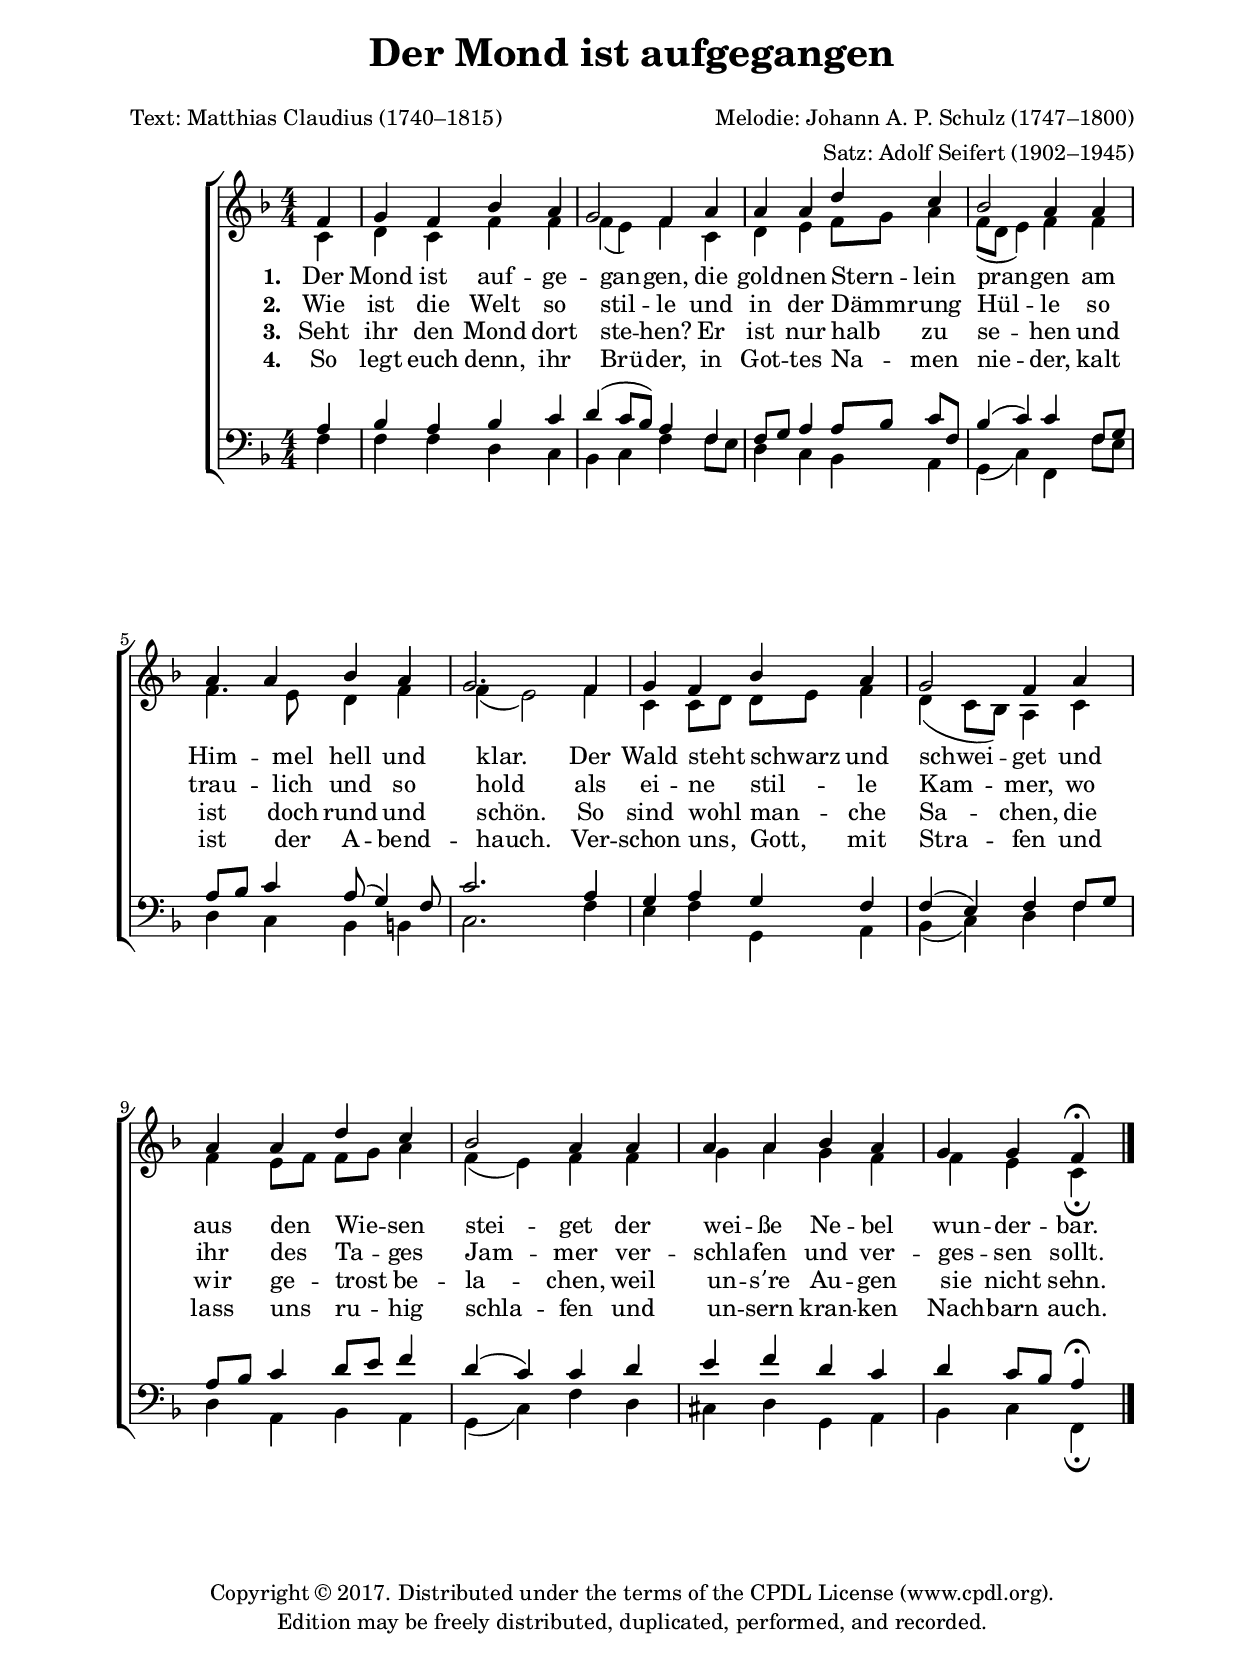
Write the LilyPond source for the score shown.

\version "2.14.2"

global = {
  \key f \major
  \time 4/4
  \autoBeamOff \numericTimeSignature
}


sopone = \relative c' {
  \partial 4
  f4 g f bes a g2 f4 a a a d c bes2 a4 a
  a a bes a g2. f4 g f bes a g2 f4 a a a d c
  bes2 a4 a a a bes a g g f \fermata
}



alto = \relative c' {  
  \partial 4
  c4 d c f f f( e) f 
  c d e f8[ g] a4 f8([ d] e4) f f
  f4. e8 d4 f f( e2) f4 c c8[ d] d[e] f4
  d( c8[ bes]) a4 c f4 e8[ f] f[ g] a4
  f( e) f f g a g f f e c \fermata
}


tenor = \relative c' {
  \partial 4
  a4 bes a bes c d( c8[ bes]) a4 f 
  f8[ g] a4 a8[ bes] c[ f,] bes4( c) c f,8[ g]
  a[ bes] c4 a8( g4) f8 c'2. a4 g a g f 
  f( e) f4 f8[ g] a[ bes] c4 d8[ e] f4
  d( c) c4 d e f d c d c8[ bes] a4 \fermata
}


bass = \relative c {
  \partial 4
  f4 f f d c bes c f f8[ e] d4 c bes a g( c) f, f'8[ e]
  d4 c bes b c2. f4 e f g, a bes( c) d f d a bes a
  g( c) f d cis d g, a bes c f, \fermata \bar "|."
}



sone = \lyricmode {
  \set stanza = #"1. " 
  Der Mond ist auf -- ge -- gan -- gen,
  die gold -- nen Stern -- lein pran -- gen
  am Him -- mel hell und klar.
  Der Wald steht schwarz und schwei -- get
  und aus den Wie -- sen stei -- get
  der wei -- ße Ne -- bel wun -- der -- bar.
}

stwo = \lyricmode {
  \set stanza = #"2. "
  Wie ist die Welt so stil -- le
  und in der Dämm -- rung Hül -- le
  so trau -- lich und so hold
  als ei -- ne stil -- le Kam -- mer,
  wo ihr des Ta -- ges Jam -- mer
  ver -- schla -- fen und ver -- ges -- sen sollt.
}

sthree = \lyricmode {
  \set stanza = #"3. "
  Seht ihr den Mond dort ste -- hen? 
  Er ist nur halb zu se -- hen
  und ist doch rund und schön.
  So sind wohl man -- che Sa -- chen,
  die wir ge -- trost be -- la -- chen,
  weil un -- sʼre Au -- gen sie nicht sehn.
}

sfour = \lyricmode {
  \set stanza = #"4. "
  So legt euch denn, ihr Brü -- der, 
  in Got -- tes Na -- men nie -- der,
  kalt ist der A -- bend -- hauch.
  Ver -- schon uns, Gott, mit Stra -- fen
  und lass uns ru -- hig schla -- fen
  und un -- sern kran -- ken Nach -- barn auch.
}





\header {
    title = \markup  {\override #'(font-size . 5)
                 \center-column {
                   "Der Mond ist aufgegangen"
		    \hspace #10 
		  } }
    composer = \markup { "Melodie: Johann A. P. Schulz (1747–1800)"}
    arranger = \markup { "Satz: Adolf Seifert (1902–1945)"}
    poet = \markup {"Text: Matthias Claudius (1740–1815)"}
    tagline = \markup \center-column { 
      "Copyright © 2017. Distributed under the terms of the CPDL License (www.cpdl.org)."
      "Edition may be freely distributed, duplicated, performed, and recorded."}
 }

#(set-global-staff-size 19)
 
\paper{
  #(set-paper-size "a4")
  top-margin = 1.5\cm
  bottom-margin = 1.0\cm
  left-margin = 2.2\cm
  line-width = 17\cm
  system-system-spacing #'basic-distance = #23
}

\score{
<<
  \new ChoirStaff <<
    \new Staff = women <<
      \new Voice = "sopranosone" {
        \voiceOne
        << \global \sopone >>
      }
      
      \new Voice = "altos" {
        \voiceTwo
        << \global \alto >>
      }
    >>
    \new Lyrics \lyricsto altos \sone
    \new Lyrics \lyricsto altos \stwo
    \new Lyrics \lyricsto altos \sthree
    \new Lyrics \lyricsto altos \sfour
    
    \new Staff = men <<
      \clef bass
      \new Voice = "tenors" {
        \voiceOne
        << \global \tenor >>
      }
      \new Voice = "basses" {
        \voiceTwo
        << \clef bass \global \bass >>
      }
    >>
  >> 
>>
    \layout {
      
    \context {
      \override VerticalAxisGroup #'minimum-Y-extent = #'(-3.5 . 3.5)  
    }
  }
  \midi { }
}

